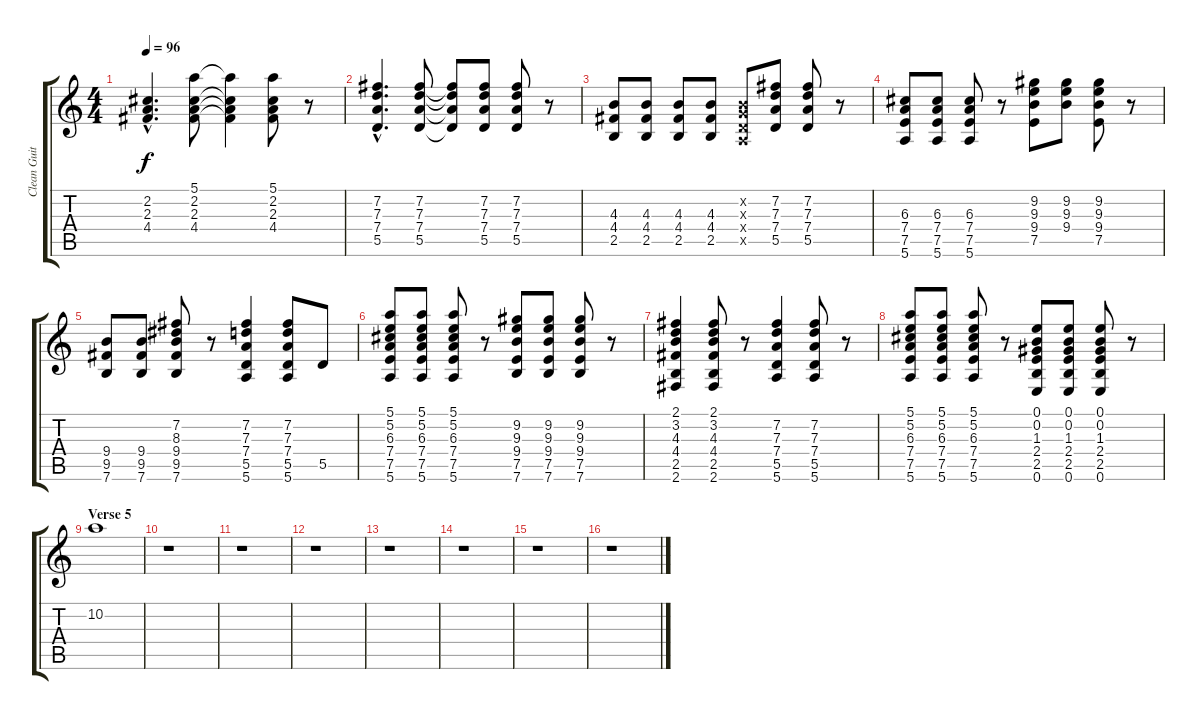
\track ("Clean Guitar" "Clean Guit") {instrument electricguitarclean}
\staff {score tabs}
\tuning (E4 B3 G3 D3 A2 E2) {hide}
\ts (4 4)
\tempo 96
\clef g2
\ks c
(2.2{hac} 2.3{hac} 4.4{hac}).4{d dy f} (5.1 2.2 2.3 4.4).8 (5.1{t} 2.2{t} 2.3{t} 4.4{t}).4 (5.1 2.2 2.3 4.4).8 r.8 |
(7.2{hac} 7.3{hac} 7.4{hac} 5.5{hac}).4{d} (7.2 7.3 7.4 5.5).8 (7.2{t} 7.3{t} 7.4{t} 5.5{t}).8 (7.2 7.3 7.4 5.5).8 (7.2 7.3 7.4 5.5).8 r.8 |
(4.3 4.4 2.5).8 (4.3 4.4 2.5).8 (4.3 4.4 2.5).8 (4.3 4.4 2.5).8 (0.2{x} 0.3{x} 0.4{x} 0.5{x}).8 (7.2 7.3 7.4 5.5).8 (7.2 7.3 7.4 5.5).8 r.8 |
(6.3 7.4 7.5 5.6).8 (6.3 7.4 7.5 5.6).8 (6.3 7.4 7.5 5.6).8 r.8 (9.2 9.3 9.4 7.5).8 (9.2 9.3 9.4).8 (9.2 9.3 9.4 7.5).8 r.8 |
(9.4 9.5 7.6).8 (9.4 9.5 7.6).8 (7.2 8.3 9.4 9.5 7.6).8 r.8 (7.2 7.3 7.4 5.5 5.6).4 (7.2 7.3 7.4 5.5 5.6).8 5.5.8 |
(5.1 5.2 6.3 7.4 7.5 5.6).8 (5.1 5.2 6.3 7.4 7.5 5.6).8 (5.1 5.2 6.3 7.4 7.5 5.6).8 r.8 (9.2 9.3 9.4 7.5 7.6).8 (9.2 9.3 9.4 7.5 7.6).8 (9.2 9.3 9.4 7.5 7.6).8 r.8 |
(2.1 3.2 4.3 4.4 2.5 2.6).4 (2.1 3.2 4.3 4.4 2.5 2.6).8 r.8 (7.2 7.3 7.4 5.5 5.6).4 (7.2 7.3 7.4 5.5 5.6).8 r.8 |
(5.1 5.2 6.3 7.4 7.5 5.6).8 (5.1 5.2 6.3 7.4 7.5 5.6).8 (5.1 5.2 6.3 7.4 7.5 5.6).8 r.8 (0.1 0.2 1.3 2.4 2.5 0.6).8 (0.1 0.2 1.3 2.4 2.5 0.6).8 (0.1 0.2 1.3 2.4 2.5 0.6).8 r.8 |
\section ("" "Verse 5")
10.2.1{instrument electricguitarjazz} |
r.1{instrument electricguitarclean} |
r.1 |
r.1 |
r.1 |
r.1 |
r.1 |
r.1
